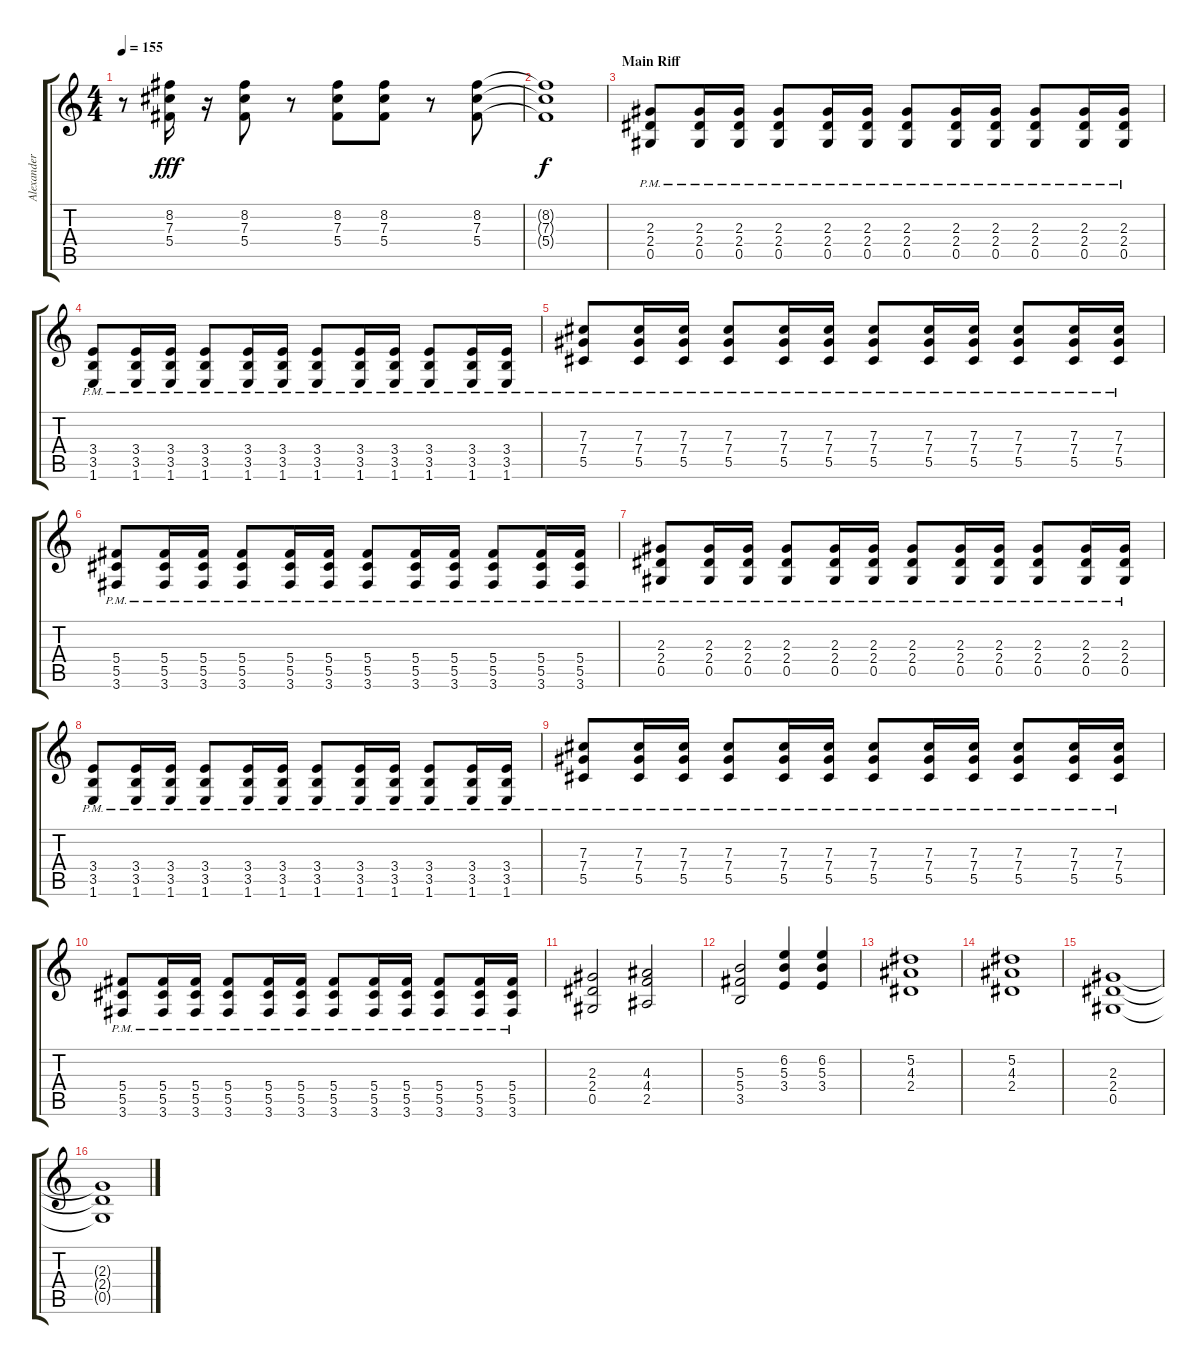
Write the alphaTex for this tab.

\track ("Alexander Kuopalla" "Alexander ") {instrument distortionguitar}
\staff {score tabs}
\tuning (Eb4 Bb3 Gb3 Db3 Ab2 Eb2) {hide}
\ts (4 4)
\tempo 155
\clef g2
\ks c
r.8{dy f} (8.2 7.3 5.4).16{dy fff} r.16 (8.2 7.3 5.4).8 r.8 (8.2 7.3 5.4).8 (8.2 7.3 5.4).8 r.8 (8.2 7.3 5.4).8 |
(8.2{t} 7.3{t} 5.4{t}).1{dy f} |
\section ("" "Main Riff")
(2.3{pm} 2.4{pm} 0.5{pm}).8 (2.3{pm} 2.4{pm} 0.5{pm}).16 (2.3{pm} 2.4{pm} 0.5{pm}).16 (2.3{pm} 2.4{pm} 0.5{pm}).8 (2.3{pm} 2.4{pm} 0.5{pm}).16 (2.3{pm} 2.4{pm} 0.5{pm}).16 (2.3{pm} 2.4{pm} 0.5{pm}).8 (2.3{pm} 2.4{pm} 0.5{pm}).16 (2.3{pm} 2.4{pm} 0.5{pm}).16 (2.3{pm} 2.4{pm} 0.5{pm}).8 (2.3{pm} 2.4{pm} 0.5{pm}).16 (2.3{pm} 2.4{pm} 0.5{pm}).16 |
(3.4{pm} 3.5{pm} 1.6{pm}).8 (3.4{pm} 3.5{pm} 1.6{pm}).16 (3.4{pm} 3.5{pm} 1.6{pm}).16 (3.4{pm} 3.5{pm} 1.6{pm}).8 (3.4{pm} 3.5{pm} 1.6{pm}).16 (3.4{pm} 3.5{pm} 1.6{pm}).16 (3.4{pm} 3.5{pm} 1.6{pm}).8 (3.4{pm} 3.5{pm} 1.6{pm}).16 (3.4{pm} 3.5{pm} 1.6{pm}).16 (3.4{pm} 3.5{pm} 1.6{pm}).8 (3.4{pm} 3.5{pm} 1.6{pm}).16 (3.4{pm} 3.5{pm} 1.6{pm}).16 |
(7.3{pm} 7.4{pm} 5.5{pm}).8 (7.3{pm} 7.4{pm} 5.5{pm}).16 (7.3{pm} 7.4{pm} 5.5{pm}).16 (7.3{pm} 7.4{pm} 5.5{pm}).8 (7.3{pm} 7.4{pm} 5.5{pm}).16 (7.3{pm} 7.4{pm} 5.5{pm}).16 (7.3{pm} 7.4{pm} 5.5{pm}).8 (7.3{pm} 7.4{pm} 5.5{pm}).16 (7.3{pm} 7.4{pm} 5.5{pm}).16 (7.3{pm} 7.4{pm} 5.5{pm}).8 (7.3{pm} 7.4{pm} 5.5{pm}).16 (7.3{pm} 7.4{pm} 5.5{pm}).16 |
(5.4{pm} 5.5{pm} 3.6{pm}).8 (5.4{pm} 5.5{pm} 3.6{pm}).16 (5.4{pm} 5.5{pm} 3.6{pm}).16 (5.4{pm} 5.5{pm} 3.6{pm}).8 (5.4{pm} 5.5{pm} 3.6{pm}).16 (5.4{pm} 5.5{pm} 3.6{pm}).16 (5.4{pm} 5.5{pm} 3.6{pm}).8 (5.4{pm} 5.5{pm} 3.6{pm}).16 (5.4{pm} 5.5{pm} 3.6{pm}).16 (5.4{pm} 5.5{pm} 3.6{pm}).8 (5.4{pm} 5.5{pm} 3.6{pm}).16 (5.4{pm} 5.5{pm} 3.6{pm}).16 |
(2.3{pm} 2.4{pm} 0.5{pm}).8 (2.3{pm} 2.4{pm} 0.5{pm}).16 (2.3{pm} 2.4{pm} 0.5{pm}).16 (2.3{pm} 2.4{pm} 0.5{pm}).8 (2.3{pm} 2.4{pm} 0.5{pm}).16 (2.3{pm} 2.4{pm} 0.5{pm}).16 (2.3{pm} 2.4{pm} 0.5{pm}).8 (2.3{pm} 2.4{pm} 0.5{pm}).16 (2.3{pm} 2.4{pm} 0.5{pm}).16 (2.3{pm} 2.4{pm} 0.5{pm}).8 (2.3{pm} 2.4{pm} 0.5{pm}).16 (2.3{pm} 2.4{pm} 0.5{pm}).16 |
(3.4{pm} 3.5{pm} 1.6{pm}).8 (3.4{pm} 3.5{pm} 1.6{pm}).16 (3.4{pm} 3.5{pm} 1.6{pm}).16 (3.4{pm} 3.5{pm} 1.6{pm}).8 (3.4{pm} 3.5{pm} 1.6{pm}).16 (3.4{pm} 3.5{pm} 1.6{pm}).16 (3.4{pm} 3.5{pm} 1.6{pm}).8 (3.4{pm} 3.5{pm} 1.6{pm}).16 (3.4{pm} 3.5{pm} 1.6{pm}).16 (3.4{pm} 3.5{pm} 1.6{pm}).8 (3.4{pm} 3.5{pm} 1.6{pm}).16 (3.4{pm} 3.5{pm} 1.6{pm}).16 |
(7.3{pm} 7.4{pm} 5.5{pm}).8 (7.3{pm} 7.4{pm} 5.5{pm}).16 (7.3{pm} 7.4{pm} 5.5{pm}).16 (7.3{pm} 7.4{pm} 5.5{pm}).8 (7.3{pm} 7.4{pm} 5.5{pm}).16 (7.3{pm} 7.4{pm} 5.5{pm}).16 (7.3{pm} 7.4{pm} 5.5{pm}).8 (7.3{pm} 7.4{pm} 5.5{pm}).16 (7.3{pm} 7.4{pm} 5.5{pm}).16 (7.3{pm} 7.4{pm} 5.5{pm}).8 (7.3{pm} 7.4{pm} 5.5{pm}).16 (7.3{pm} 7.4{pm} 5.5{pm}).16 |
(5.4{pm} 5.5{pm} 3.6{pm}).8 (5.4{pm} 5.5{pm} 3.6{pm}).16 (5.4{pm} 5.5{pm} 3.6{pm}).16 (5.4{pm} 5.5{pm} 3.6{pm}).8 (5.4{pm} 5.5{pm} 3.6{pm}).16 (5.4{pm} 5.5{pm} 3.6{pm}).16 (5.4{pm} 5.5{pm} 3.6{pm}).8 (5.4{pm} 5.5{pm} 3.6{pm}).16 (5.4{pm} 5.5{pm} 3.6{pm}).16 (5.4{pm} 5.5{pm} 3.6{pm}).8 (5.4{pm} 5.5{pm} 3.6{pm}).16 (5.4{pm} 5.5{pm} 3.6{pm}).16 |
(2.3 2.4 0.5).2 (4.3 4.4 2.5).2 |
(5.3 5.4 3.5).2 (6.2 5.3 3.4).4 (6.2 5.3 3.4).4 |
(5.2 4.3 2.4).1 |
(5.2 4.3 2.4).1 |
(2.3 2.4 0.5).1 |
(2.3{t} 2.4{t} 0.5{t}).1
